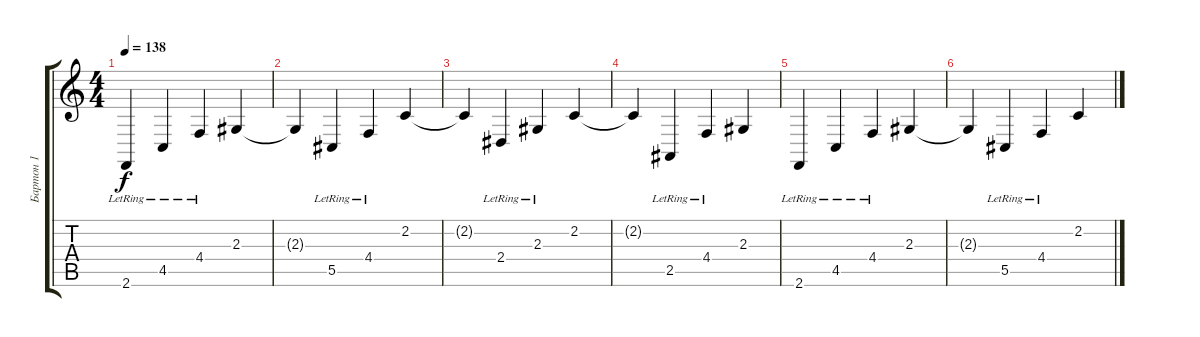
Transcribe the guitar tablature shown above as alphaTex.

\track ("Бартон 1" "Бартон 1") {instrument pad2warm}
\staff {score tabs}
\tuning (Eb4 Bb3 Gb3 Db3 Ab2 Eb2) {hide}
\ts (4 4)
\tempo 138
\clef g2
\ks c
2.6{lr}.4{dy f} 4.5{lr}.4 4.4{lr}.4 2.3.4 |
2.3{t}.4 5.5{lr}.4 4.4{lr}.4 2.2.4 |
2.2{t}.4 2.4{lr}.4 2.3{lr}.4 2.2.4 |
2.2{t}.4 2.5{lr}.4 4.4{lr}.4 2.3.4 |
2.6{lr}.4 4.5{lr}.4 4.4{lr}.4 2.3.4 |
2.3{t}.4 5.5{lr}.4 4.4{lr}.4 2.2.4
